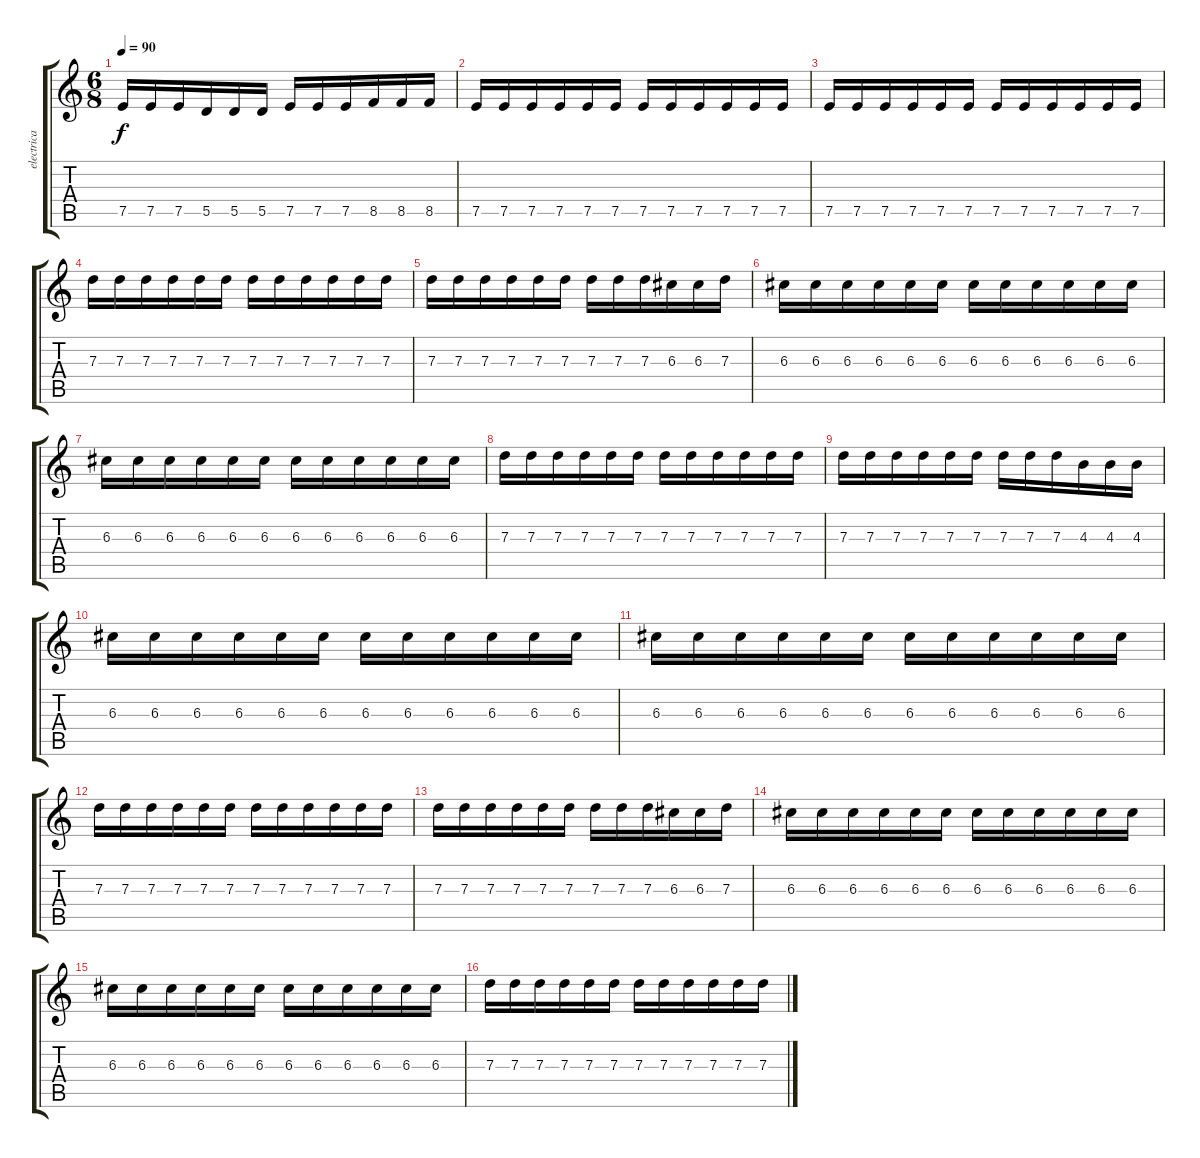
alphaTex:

\track ("electrica 1" "electrica ") {instrument distortionguitar}
\staff {score tabs}
\tuning (E4 B3 G3 D3 A2 E2) {hide}
\ts (6 8)
\tempo 90
\clef g2
\ks c
7.5.16{dy f} 7.5.16 7.5.16 5.5.16 5.5.16 5.5.16 7.5.16 7.5.16 7.5.16 8.5.16 8.5.16 8.5.16 |
7.5.16 7.5.16 7.5.16 7.5.16 7.5.16 7.5.16 7.5.16 7.5.16 7.5.16 7.5.16 7.5.16 7.5.16 |
7.5.16 7.5.16 7.5.16 7.5.16 7.5.16 7.5.16 7.5.16 7.5.16 7.5.16 7.5.16 7.5.16 7.5.16 |
7.3.16 7.3.16 7.3.16 7.3.16 7.3.16 7.3.16 7.3.16 7.3.16 7.3.16 7.3.16 7.3.16 7.3.16 |
7.3.16 7.3.16 7.3.16 7.3.16 7.3.16 7.3.16 7.3.16 7.3.16 7.3.16 6.3.16 6.3.16 7.3.16 |
6.3.16 6.3.16 6.3.16 6.3.16 6.3.16 6.3.16 6.3.16 6.3.16 6.3.16 6.3.16 6.3.16 6.3.16 |
6.3.16 6.3.16 6.3.16 6.3.16 6.3.16 6.3.16 6.3.16 6.3.16 6.3.16 6.3.16 6.3.16 6.3.16 |
7.3.16 7.3.16 7.3.16 7.3.16 7.3.16 7.3.16 7.3.16 7.3.16 7.3.16 7.3.16 7.3.16 7.3.16 |
7.3.16 7.3.16 7.3.16 7.3.16 7.3.16 7.3.16 7.3.16 7.3.16 7.3.16 4.3.16 4.3.16 4.3.16 |
6.3.16 6.3.16 6.3.16 6.3.16 6.3.16 6.3.16 6.3.16 6.3.16 6.3.16 6.3.16 6.3.16 6.3.16 |
6.3.16 6.3.16 6.3.16 6.3.16 6.3.16 6.3.16 6.3.16 6.3.16 6.3.16 6.3.16 6.3.16 6.3.16 |
7.3.16 7.3.16 7.3.16 7.3.16 7.3.16 7.3.16 7.3.16 7.3.16 7.3.16 7.3.16 7.3.16 7.3.16 |
7.3.16 7.3.16 7.3.16 7.3.16 7.3.16 7.3.16 7.3.16 7.3.16 7.3.16 6.3.16 6.3.16 7.3.16 |
6.3.16 6.3.16 6.3.16 6.3.16 6.3.16 6.3.16 6.3.16 6.3.16 6.3.16 6.3.16 6.3.16 6.3.16 |
6.3.16 6.3.16 6.3.16 6.3.16 6.3.16 6.3.16 6.3.16 6.3.16 6.3.16 6.3.16 6.3.16 6.3.16 |
7.3.16 7.3.16 7.3.16 7.3.16 7.3.16 7.3.16 7.3.16 7.3.16 7.3.16 7.3.16 7.3.16 7.3.16
